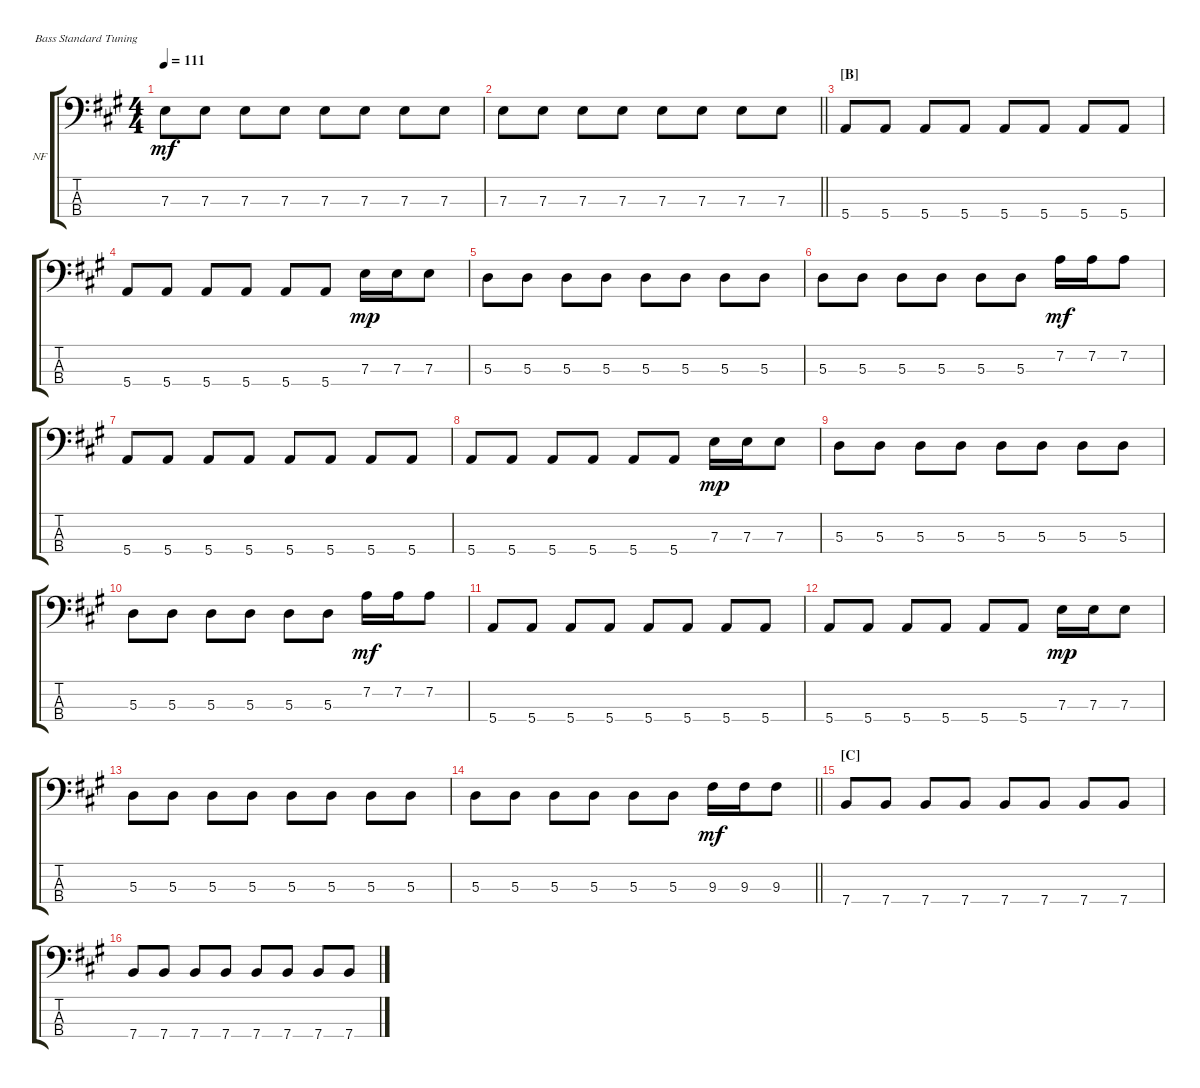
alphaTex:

\defaultSystemsLayout 4
\bracketExtendMode groupsimilarinstruments
\firstSystemTrackNameOrientation horizontal
\otherSystemsTrackNameOrientation horizontal
\track ("Nikolai Fraiture" "NF") {instrument electricbassfinger}
\staff {score tabs}
\tuning (G2 D2 A1 E1)
\ts (4 4)
\tempo 111
\clef f4
\ks a
7.3.8{dy mf} 7.3.8 7.3.8 7.3.8 7.3.8 7.3.8 7.3.8 7.3.8 |
\barLineRight lightlight
7.3.8 7.3.8 7.3.8 7.3.8 7.3.8 7.3.8 7.3.8 7.3.8 |
\section ("B" "")
5.4.8 5.4.8 5.4.8 5.4.8 5.4.8 5.4.8 5.4.8 5.4.8 |
5.4.8 5.4.8 5.4.8 5.4.8 5.4.8 5.4.8 7.3.16{dy mp} 7.3.16 7.3.8 |
5.3.8 5.3.8 5.3.8 5.3.8 5.3.8 5.3.8 5.3.8 5.3.8 |
5.3.8 5.3.8 5.3.8 5.3.8 5.3.8 5.3.8 7.2.16{dy mf} 7.2.16 7.2.8 |
5.4.8 5.4.8 5.4.8 5.4.8 5.4.8 5.4.8 5.4.8 5.4.8 |
5.4.8 5.4.8 5.4.8 5.4.8 5.4.8 5.4.8 7.3.16{dy mp} 7.3.16 7.3.8 |
5.3.8 5.3.8 5.3.8 5.3.8 5.3.8 5.3.8 5.3.8 5.3.8 |
5.3.8 5.3.8 5.3.8 5.3.8 5.3.8 5.3.8 7.2.16{dy mf} 7.2.16 7.2.8 |
5.4.8 5.4.8 5.4.8 5.4.8 5.4.8 5.4.8 5.4.8 5.4.8 |
5.4.8 5.4.8 5.4.8 5.4.8 5.4.8 5.4.8 7.3.16{dy mp} 7.3.16 7.3.8 |
5.3.8 5.3.8 5.3.8 5.3.8 5.3.8 5.3.8 5.3.8 5.3.8 |
\barLineRight lightlight
5.3.8 5.3.8 5.3.8 5.3.8 5.3.8 5.3.8 9.3.16{dy mf} 9.3.16 9.3.8 |
\section ("C" "")
7.4.8 7.4.8 7.4.8 7.4.8 7.4.8 7.4.8 7.4.8 7.4.8 |
7.4.8 7.4.8 7.4.8 7.4.8 7.4.8 7.4.8 7.4.8 7.4.8
